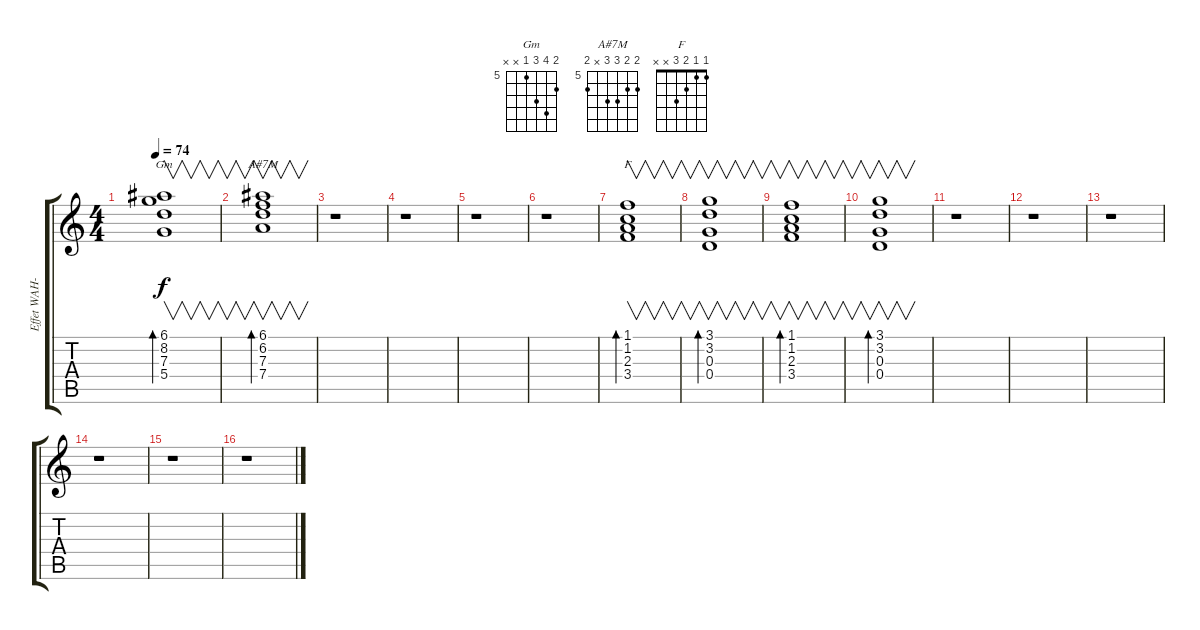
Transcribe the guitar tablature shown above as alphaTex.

\track ("Effet WAH-WAH" "Effet WAH-") {instrument electricguitarmuted}
\staff {score tabs}
\tuning (E4 B3 G3 D3 A2 E2) {hide}
\chord ("Gm" 6 8 7 5 x x) {firstfret 5}
\chord ("A#7M" 6 6 7 7 x 6) {firstfret 5}
\chord ("F" 1 1 2 3 x x)
\ts (4 4)
\tempo 74
\clef g2
\ks c
(6.1 8.2 7.3 5.4).1{v bd 60 ch "Gm" dy f} |
(6.1 6.2 7.3 7.4).1{v bd 60 ch "A#7M"} |
r.1 |
r.1 |
r.1 |
r.1 |
(1.1 1.2 2.3 3.4).1{v bd 60 ch "F"} |
(3.1 3.2 0.3 0.4).1{v bd 60} |
(1.1 1.2 2.3 3.4).1{v bd 60} |
(3.1 3.2 0.3 0.4).1{v bd 60} |
r.1 |
r.1 |
r.1 |
r.1 |
r.1 |
r.1
